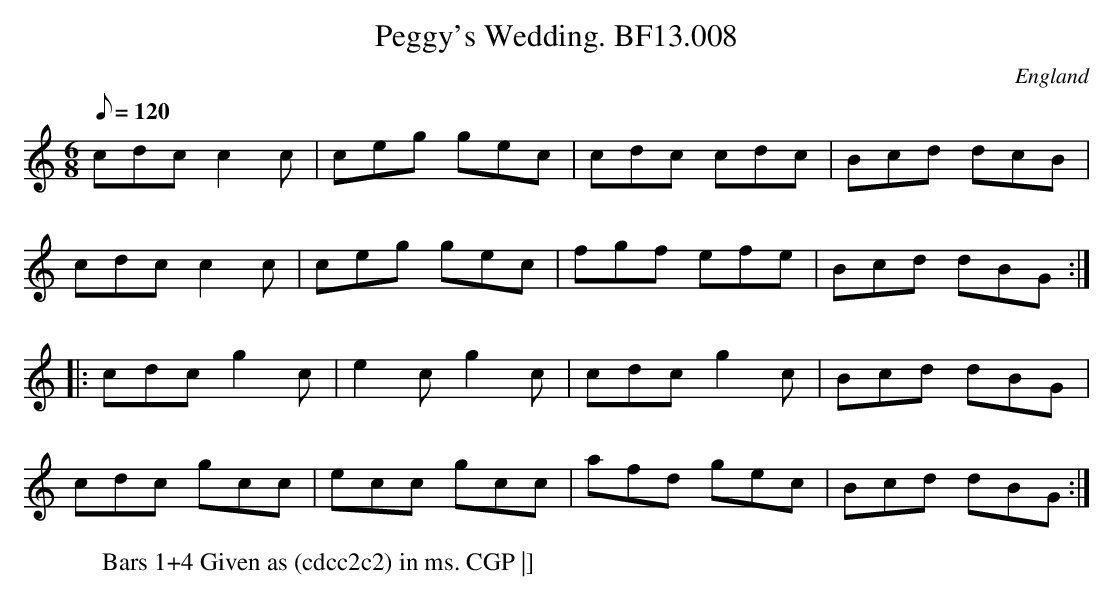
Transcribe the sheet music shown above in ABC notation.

X:1
T:Peggy's Wedding. BF13.008
M:6/8
L:1/8
Q:120
O:England
K:C major
cdcc2c|ceg gec|cdc cdc|Bcd dcB|!
cdcc2c|ceg gec|fgf efe|Bcd dBG:|!
|:cdcg2c|e2cg2c|cdcg2c|Bcd dBG|!
cdc gcc|ecc gcc|afd gec|Bcd dBG:|]
W:Bars 1+4 Given as (cdcc2c2) in ms. CGP |]
